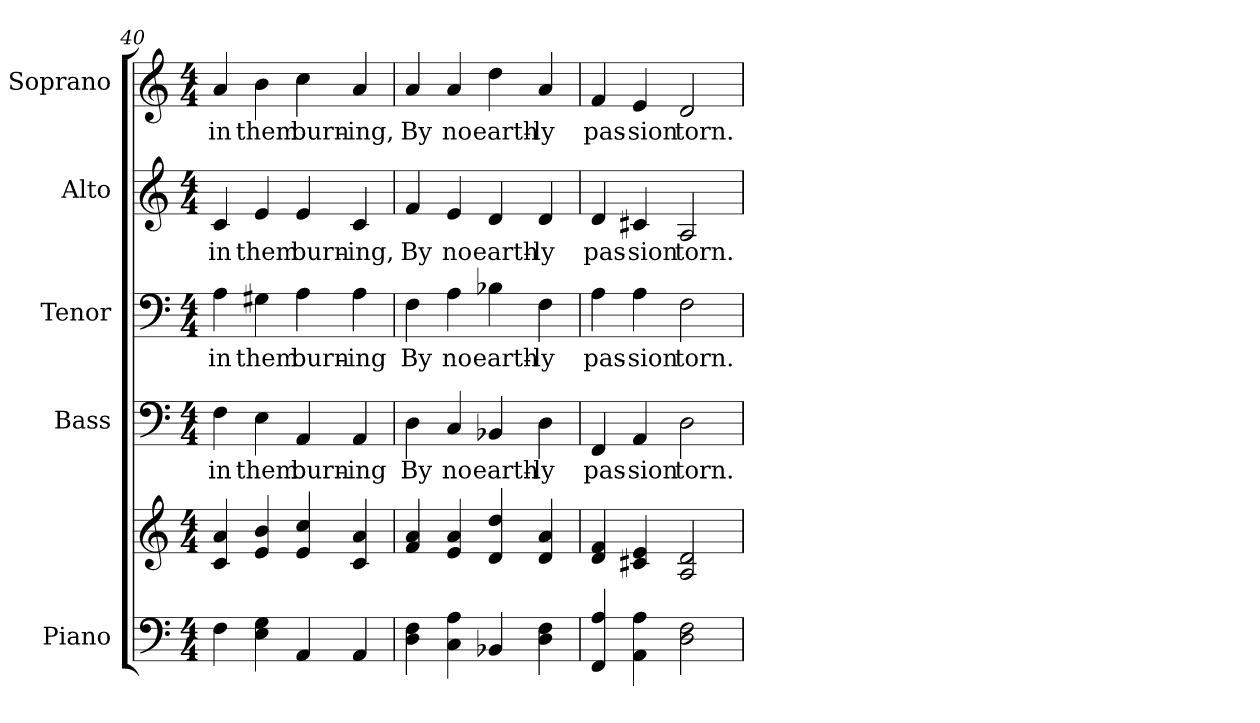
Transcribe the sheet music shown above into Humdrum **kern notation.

**kern	**kern	**kern	**text	**kern	**text	**kern	**text	**kern	**text
*part5	*part5	*part4	*part4	*part3	*part3	*part2	*part2	*part1	*part1
*staff6	*staff5	*staff4	*staff4	*staff3	*staff3	*staff2	*staff2	*staff1	*staff1
*I"Piano	*	*I"Bass	*	*I"Tenor	*	*I"Alto	*	*I"Soprano	*
*I'Pno.	*	*I'B.	*	*I'T.	*	*I'A.	*	*I'S.	*
!!LO:PB:g=z
*clefF4	*clefG2	*clefF4	*	*clefF4	*	*clefG2	*	*clefG2	*
*k[]	*k[]	*k[]	*	*k[]	*	*k[]	*	*k[]	*
*C:	*C:	*C:	*	*C:	*	*C:	*	*C:	*
*M4/4	*M4/4	*M4/4	*	*M4/4	*	*M4/4	*	*M4/4	*
=40	=40	=40	=40	=40	=40	=40	=40	=40	=40
!	!	!	!LO:LY:b:color=#000000	!	!	!	!	!	!
!	!	!	!	!	!LO:LY:b:color=#000000	!	!	!	!
!	!	!	!	!	!	!	!LO:LY:b:color=#000000	!	!
!	!	!	!	!	!	!	!	!	!LO:LY:b:color=#000000
4Fi\	4ci/ 4ai	4Fi\	-in	4Ai\	-in	4ci/	-in	4ai/	-in
!	!	!	!LO:LY:b:color=#000000	!	!	!	!	!	!
!	!	!	!	!	!LO:LY:b:color=#000000	!	!	!	!
!	!	!	!	!	!	!	!LO:LY:b:color=#000000	!	!
!	!	!	!	!	!	!	!	!	!LO:LY:b:color=#000000
4Ei\ 4Gi	4ei/ 4bi	4Ei\	them	4G#Xi\	them	4ei/	them	4bi\	them
!	!	!	!LO:LY:b:color=#000000	!	!	!	!	!	!
!	!	!	!	!	!LO:LY:b:color=#000000	!	!	!	!
!	!	!	!	!	!	!	!LO:LY:b:color=#000000	!	!
!	!	!	!	!	!	!	!	!	!LO:LY:b:color=#000000
4AAi/	4ei/ 4cci	4AAi/	burn-	4Ai\	burn-	4ei/	burn-	4cci\	burn-
!	!	!	!LO:LY:b:color=#000000	!	!	!	!	!	!
!	!	!	!	!	!LO:LY:b:color=#000000	!	!	!	!
!	!	!	!	!	!	!	!LO:LY:b:color=#000000	!	!
!	!	!	!	!	!	!	!	!	!LO:LY:b:color=#000000
4AAi/	4ci/ 4ai	4AAi/	-ing	4Ai\	-ing	4ci/	-ing,	4ai/	-ing,
=41	=41	=41	=41	=41	=41	=41	=41	=41	=41
!	!	!	!LO:LY:b:color=#000000	!	!	!	!	!	!
!	!	!	!	!	!LO:LY:b:color=#000000	!	!	!	!
!	!	!	!	!	!	!	!LO:LY:b:color=#000000	!	!
!	!	!	!	!	!	!	!	!	!LO:LY:b:color=#000000
4Di\ 4Fi	4fi/ 4ai	4Di\	By	4Fi\	By	4fi/	By	4ai/	By
!	!	!	!LO:LY:b:color=#000000	!	!	!	!	!	!
!	!	!	!	!	!LO:LY:b:color=#000000	!	!	!	!
!	!	!	!	!	!	!	!LO:LY:b:color=#000000	!	!
!	!	!	!	!	!	!	!	!	!LO:LY:b:color=#000000
4Ci\ 4Ai	4ei/ 4ai	4Ci/	no	4Ai\	no	4ei/	no	4ai/	no
!	!	!	!LO:LY:b:color=#000000	!	!	!	!	!	!
!	!	!	!	!	!LO:LY:b:color=#000000	!	!	!	!
!	!	!	!	!	!	!	!LO:LY:b:color=#000000	!	!
!	!	!	!	!	!	!	!	!	!LO:LY:b:color=#000000
4BB-Xi/	4di/ 4ddi	4BB-Xi/	earth-	4B-Xi\	earth-	4di/	earth-	4ddi\	earth-
!	!	!	!LO:LY:b:color=#000000	!	!	!	!	!	!
!	!	!	!	!	!LO:LY:b:color=#000000	!	!	!	!
!	!	!	!	!	!	!	!LO:LY:b:color=#000000	!	!
!	!	!	!	!	!	!	!	!	!LO:LY:b:color=#000000
4Di\ 4Fi	4di/ 4ai	4Di\	-ly	4Fi\	-ly	4di/	-ly	4ai/	-ly
=42	=42	=42	=42	=42	=42	=42	=42	=42	=42
!	!	!	!LO:LY:b:color=#000000	!	!	!	!	!	!
!	!	!	!	!	!LO:LY:b:color=#000000	!	!	!	!
!	!	!	!	!	!	!	!LO:LY:b:color=#000000	!	!
!	!	!	!	!	!	!	!	!	!LO:LY:b:color=#000000
4FFi/ 4Ai	4di/ 4fi	4FFi/	pas-	4Ai\	pas-	4di/	pas-	4fi/	pas-
!	!	!	!LO:LY:b:color=#000000	!	!	!	!	!	!
!	!	!	!	!	!LO:LY:b:color=#000000	!	!	!	!
!	!	!	!	!	!	!	!LO:LY:b:color=#000000	!	!
!	!	!	!	!	!	!	!	!	!LO:LY:b:color=#000000
4AAi\ 4Ai	4c#Xi/ 4ei	4AAi/	-sion	4Ai\	-sion	4c#Xi/	-sion	4ei/	-sion
!	!	!	!LO:LY:b:color=#000000	!	!	!	!	!	!
!	!	!	!	!	!LO:LY:b:color=#000000	!	!	!	!
!	!	!	!	!	!	!	!LO:LY:b:color=#000000	!	!
!	!	!	!	!	!	!	!	!	!LO:LY:b:color=#000000
2Di\ 2Fi	2Ai/ 2di	2Di\	torn.	2Fi\	torn.	2Ai/	torn.	2di/	torn.
=	=	=	=	=	=	=	=	=	=
*-	*-	*-	*-	*-	*-	*-	*-	*-	*-
